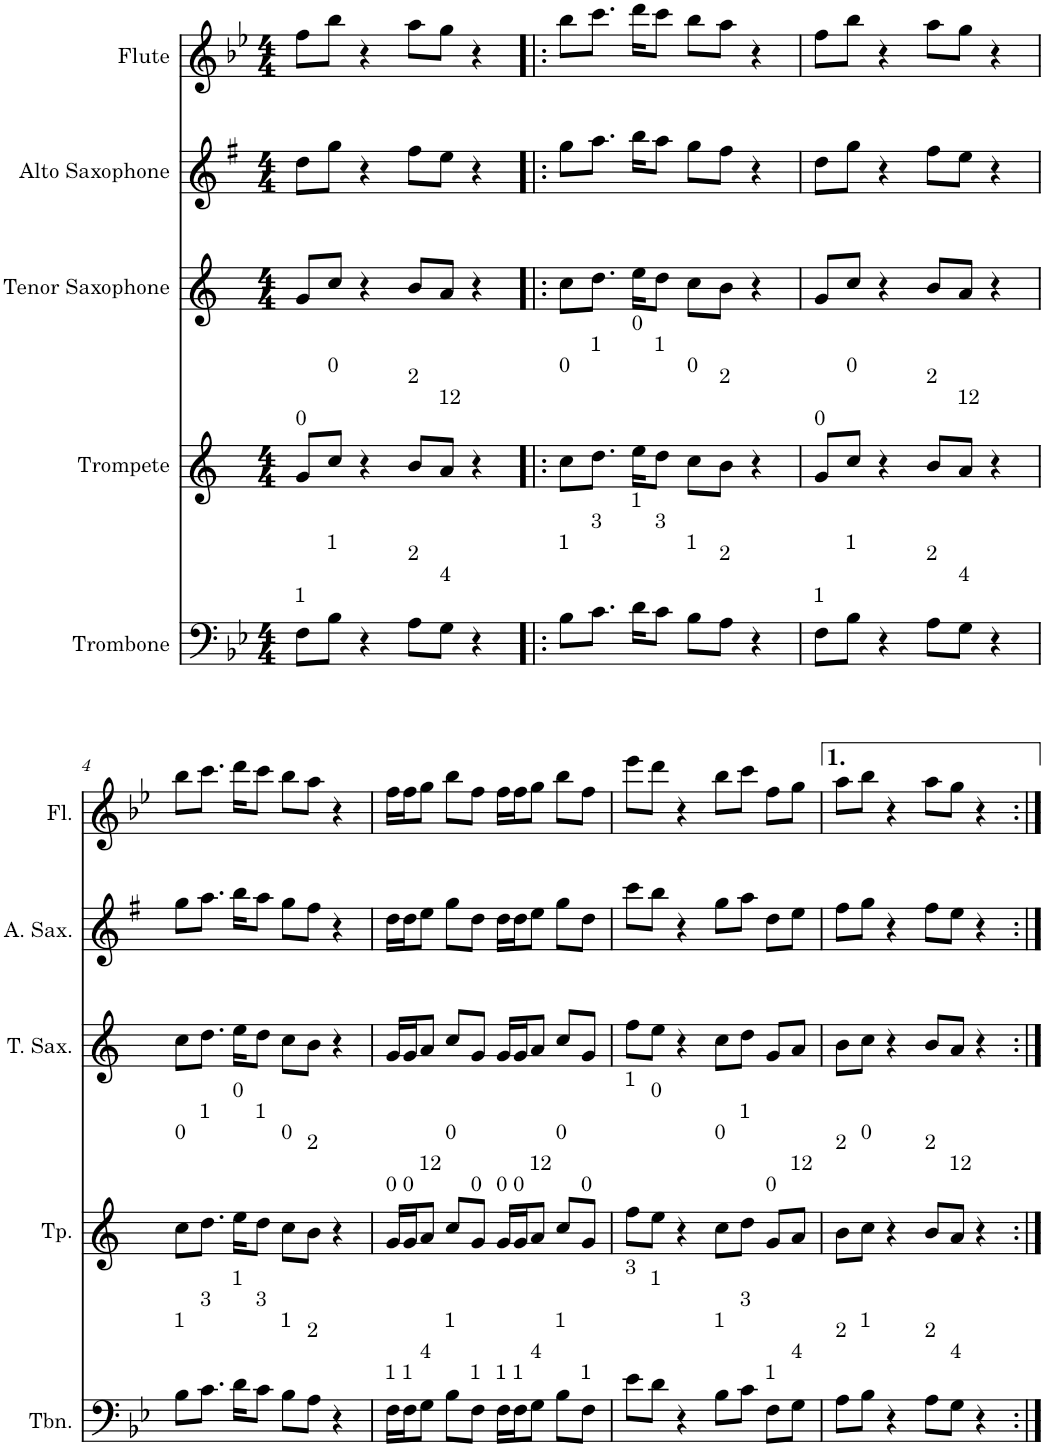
**kern	**kern	**kern	**kern	**kern
*part5	*part4	*part3	*part2	*part1
*staff5	*staff4	*staff3	*staff2	*staff1
*I"Trombone	*I"Trompete	*I"Tenor Saxophone	*I"Alto Saxophone	*I"Flute
*I'Tbn.	*I'Tp.	*I'T. Sax.	*I'A. Sax.	*I'Fl.
*clefF4	*clefG2	*clefG2	*clefG2	*clefG2
*	*Trd1c2	*Trd8c14	*Trd5c9	*
*k[b-e-]	*k[]	*k[]	*k[f#]	*k[b-e-]
*M4/4	*M4/4	*M4/4	*M4/4	*M4/4
=1	=1	=1	=1	=1
!	!LO:TX:a:t=0	!	!	!
!LO:TX:a:t=1	!	!	!	!
8F\L	8g/L	8g/L	8dd\L	8ff\L
!	!LO:TX:a:t=0	!	!	!
!LO:TX:a:t=1	!	!	!	!
8B-\J	8cc/J	8cc/J	8gg\J	8bb-\J
4r	4r	4r	4r	4r
!	!LO:TX:a:t=2	!	!	!
!LO:TX:a:t=2	!	!	!	!
8A\L	8b/L	8b/L	8ff#\L	8aa\L
!	!LO:TX:a:t=12	!	!	!
!LO:TX:a:t=4	!	!	!	!
8G\J	8a/J	8a/J	8ee\J	8gg\J
4r	4r	4r	4r	4r
=2!|:	=2!|:	=2!|:	=2!|:	=2!|:
!	!LO:TX:a:t=0	!	!	!
!LO:TX:a:t=1	!	!	!	!
8B-\L	8cc\L	8cc\L	8gg\L	8bb-\L
!	!LO:TX:a:t=1	!	!	!
!LO:TX:a:t=3	!	!	!	!
8.c\J	8.dd\J	8.dd\J	8.aa\J	8.ccc\J
!	!LO:TX:a:t=0	!	!	!
!LO:TX:a:t=1	!	!	!	!
16d\KL	16ee\KL	16ee\KL	16bb\KL	16ddd\KL
!	!LO:TX:a:t=1	!	!	!
!LO:TX:a:t=3	!	!	!	!
8c\J	8dd\J	8dd\J	8aa\J	8ccc\J
!	!LO:TX:a:t=0	!	!	!
!LO:TX:a:t=1	!	!	!	!
8B-\L	8cc\L	8cc\L	8gg\L	8bb-\L
!	!LO:TX:a:t=2	!	!	!
!LO:TX:a:t=2	!	!	!	!
8A\J	8b\J	8b\J	8ff#\J	8aa\J
4r	4r	4r	4r	4r
=3	=3	=3	=3	=3
!	!LO:TX:a:t=0	!	!	!
!LO:TX:a:t=1	!	!	!	!
8F\L	8g/L	8g/L	8dd\L	8ff\L
!	!LO:TX:a:t=0	!	!	!
!LO:TX:a:t=1	!	!	!	!
8B-\J	8cc/J	8cc/J	8gg\J	8bb-\J
4r	4r	4r	4r	4r
!	!LO:TX:a:t=2	!	!	!
!LO:TX:a:t=2	!	!	!	!
8A\L	8b/L	8b/L	8ff#\L	8aa\L
!	!LO:TX:a:t=12	!	!	!
!LO:TX:a:t=4	!	!	!	!
8G\J	8a/J	8a/J	8ee\J	8gg\J
4r	4r	4r	4r	4r
!!LO:LB:g=z
=4	=4	=4	=4	=4
!	!LO:TX:a:t=0	!	!	!
!LO:TX:a:t=1	!	!	!	!
8B-\L	8cc\L	8cc\L	8gg\L	8bb-\L
!	!LO:TX:a:t=1	!	!	!
!LO:TX:a:t=3	!	!	!	!
8.c\J	8.dd\J	8.dd\J	8.aa\J	8.ccc\J
!	!LO:TX:a:t=0	!	!	!
!LO:TX:a:t=1	!	!	!	!
16d\KL	16ee\KL	16ee\KL	16bb\KL	16ddd\KL
!	!LO:TX:a:t=1	!	!	!
!LO:TX:a:t=3	!	!	!	!
8c\J	8dd\J	8dd\J	8aa\J	8ccc\J
!	!LO:TX:a:t=0	!	!	!
!LO:TX:a:t=1	!	!	!	!
8B-\L	8cc\L	8cc\L	8gg\L	8bb-\L
!	!LO:TX:a:t=2	!	!	!
!LO:TX:a:t=2	!	!	!	!
8A\J	8b\J	8b\J	8ff#\J	8aa\J
4r	4r	4r	4r	4r
=5	=5	=5	=5	=5
!	!LO:TX:a:t=0	!	!	!
!LO:TX:a:t=1	!	!	!	!
16F\LL	16g/LL	16g/LL	16dd\LL	16ff\LL
!	!LO:TX:a:t=0	!	!	!
!LO:TX:a:t=1	!	!	!	!
16F\J	16g/J	16g/J	16dd\J	16ff\J
!	!LO:TX:a:t=12	!	!	!
!LO:TX:a:t=4	!	!	!	!
8G\J	8a/J	8a/J	8ee\J	8gg\J
!	!LO:TX:a:t=0	!	!	!
!LO:TX:a:t=1	!	!	!	!
8B-\L	8cc/L	8cc/L	8gg\L	8bb-\L
!	!LO:TX:a:t=0	!	!	!
!LO:TX:a:t=1	!	!	!	!
8F\J	8g/J	8g/J	8dd\J	8ff\J
!	!LO:TX:a:t=0	!	!	!
!LO:TX:a:t=1	!	!	!	!
16F\LL	16g/LL	16g/LL	16dd\LL	16ff\LL
!	!LO:TX:a:t=0	!	!	!
!LO:TX:a:t=1	!	!	!	!
16F\J	16g/J	16g/J	16dd\J	16ff\J
!	!LO:TX:a:t=12	!	!	!
!LO:TX:a:t=4	!	!	!	!
8G\J	8a/J	8a/J	8ee\J	8gg\J
!	!LO:TX:a:t=0	!	!	!
!LO:TX:a:t=1	!	!	!	!
8B-\L	8cc/L	8cc/L	8gg\L	8bb-\L
!	!LO:TX:a:t=0	!	!	!
!LO:TX:a:t=1	!	!	!	!
8F\J	8g/J	8g/J	8dd\J	8ff\J
=6	=6	=6	=6	=6
!	!LO:TX:a:t=1	!	!	!
!LO:TX:a:t=3	!	!	!	!
8e-\L	8ff\L	8ff\L	8ccc\L	8eee-\L
!	!LO:TX:a:t=0	!	!	!
!LO:TX:a:t=1	!	!	!	!
8d\J	8ee\J	8ee\J	8bb\J	8ddd\J
4r	4r	4r	4r	4r
!	!LO:TX:a:t=0	!	!	!
!LO:TX:a:t=1	!	!	!	!
8B-\L	8cc\L	8cc\L	8gg\L	8bb-\L
!	!LO:TX:a:t=1	!	!	!
!LO:TX:a:t=3	!	!	!	!
8c\J	8dd\J	8dd\J	8aa\J	8ccc\J
!	!LO:TX:a:t=0	!	!	!
!LO:TX:a:t=1	!	!	!	!
8F\L	8g/L	8g/L	8dd\L	8ff\L
!	!LO:TX:a:t=12	!	!	!
!LO:TX:a:t=4	!	!	!	!
8G\J	8a/J	8a/J	8ee\J	8gg\J
=7	=7	=7	=7	=7
!	!LO:TX:a:t=2	!	!	!
!LO:TX:a:t=2	!	!	!	!
8A\L	8b\L	8b\L	8ff#\L	8aa\L
!	!LO:TX:a:t=0	!	!	!
!LO:TX:a:t=1	!	!	!	!
8B-\J	8cc\J	8cc\J	8gg\J	8bb-\J
4r	4r	4r	4r	4r
!	!LO:TX:a:t=2	!	!	!
!LO:TX:a:t=2	!	!	!	!
8A\L	8b/L	8b/L	8ff#\L	8aa\L
!	!LO:TX:a:t=12	!	!	!
!LO:TX:a:t=4	!	!	!	!
8G\J	8a/J	8a/J	8ee\J	8gg\J
4r	4r	4r	4r	4r
=:|!	=:|!	=:|!	=:|!	=:|!
*-	*-	*-	*-	*-
